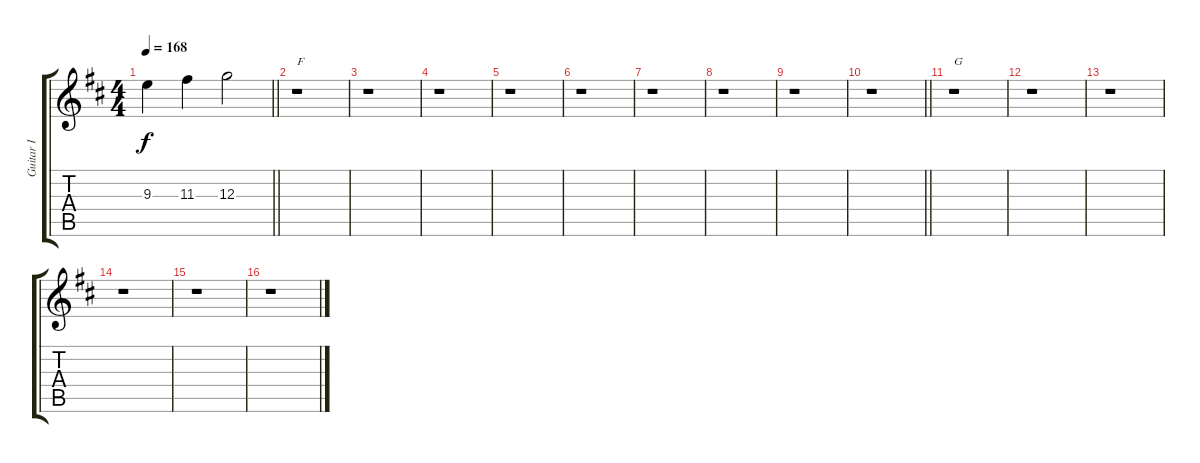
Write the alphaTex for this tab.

\track ("Guitar I" "Guitar I") {instrument overdrivenguitar}
\staff {score tabs}
\tuning (E4 B3 G3 D3 A2 E2) {hide}
\ts (4 4)
\tempo 168
\clef g2
\barLineRight lightlight
\ks d
9.3.4{dy f} 11.3.4 12.3.2 |
r.1{txt "F"} |
r.1 |
r.1 |
r.1 |
r.1 |
r.1 |
r.1 |
r.1 |
\barLineRight lightlight
r.1 |
r.1{txt "G"} |
r.1 |
r.1 |
r.1 |
r.1 |
r.1
